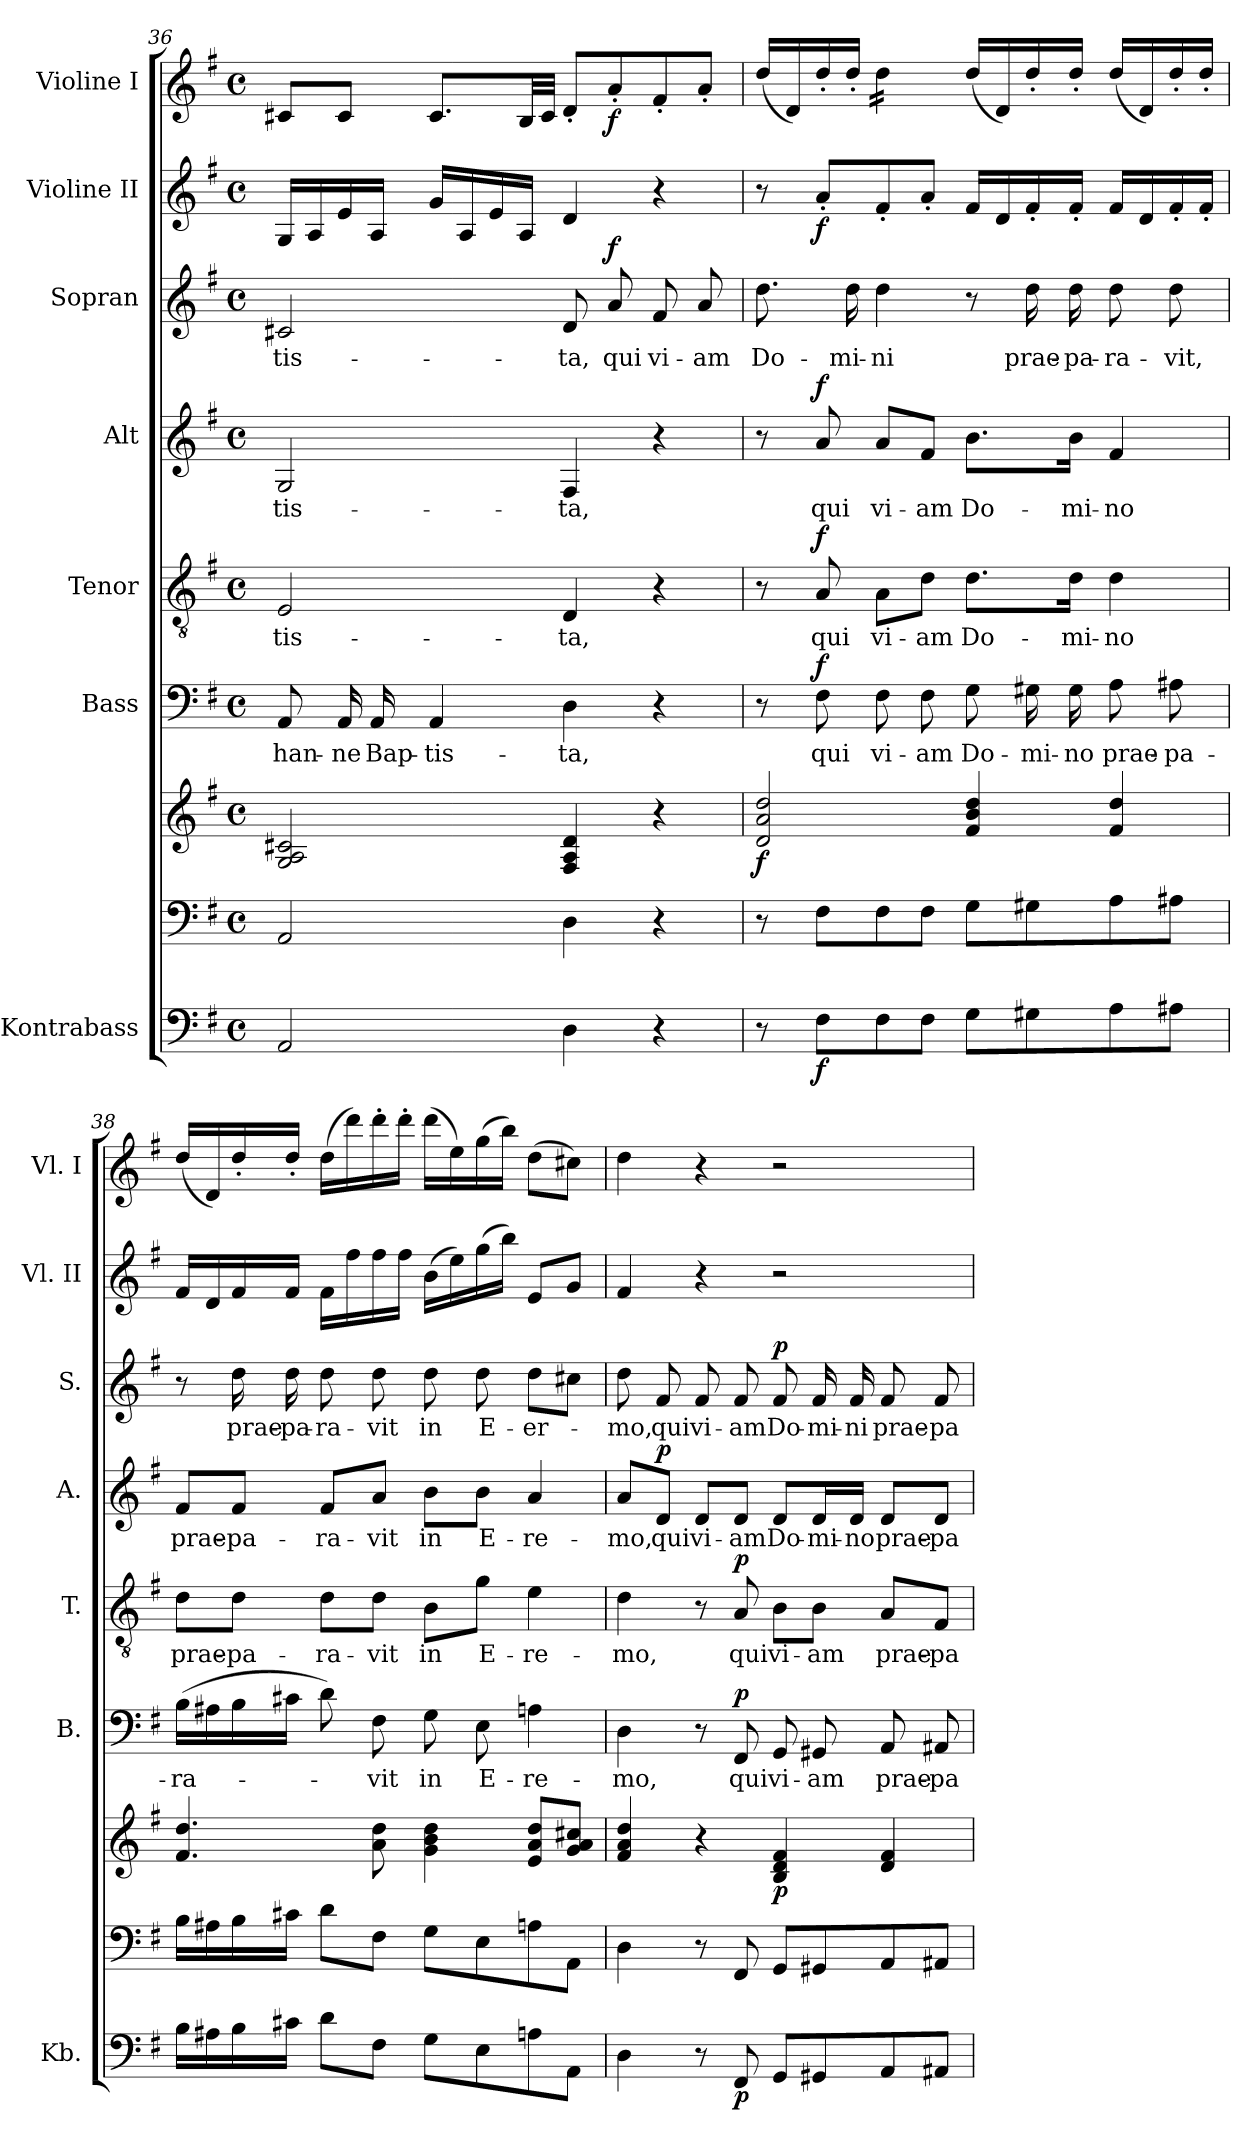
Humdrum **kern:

**kern	**dynam	**kern	**kern	**dynam	**kern	**text	**dynam	**kern	**text	**dynam	**kern	**text	**dynam	**kern	**text	**dynam	**kern	**dynam	**kern	**dynam
*part8	*part8	*part7	*part7	*part7	*part6	*part6	*part6	*part5	*part5	*part5	*part4	*part4	*part4	*part3	*part3	*part3	*part2	*part2	*part1	*part1
*staff9	*staff9	*staff8	*staff7	*staff7/8	*staff6	*staff6	*staff6	*staff5	*staff5	*staff5	*staff4	*staff4	*staff4	*staff3	*staff3	*staff3	*staff2	*staff2	*staff1	*staff1
*I"Kontrabass	*	*	*	*	*I"Bass	*	*	*I"Tenor	*	*	*I"Alt	*	*	*I"Sopran	*	*	*I"Violine II	*	*I"Violine I	*
*I'Kb.	*	*	*	*	*I'B.	*	*	*I'T.	*	*	*I'A.	*	*	*I'S.	*	*	*I'Vl. II	*	*I'Vl. I	*
!!LO:LB:g=z
*clefF4	*	*clefF4	*clefG2	*	*clefF4	*	*	*clefGv2	*	*	*clefG2	*	*	*clefG2	*	*	*clefG2	*	*clefG2	*
*ITrd7c12	*	*	*	*	*	*	*	*	*	*	*	*	*	*	*	*	*	*	*	*
*k[f#]	*	*k[f#]	*k[f#]	*	*k[f#]	*	*	*k[f#]	*	*	*k[f#]	*	*	*k[f#]	*	*	*k[f#]	*	*k[f#]	*
*G:	*	*G:	*G:	*	*G:	*	*	*G:	*	*	*G:	*	*	*G:	*	*	*G:	*	*G:	*
*M4/4	*	*M4/4	*M4/4	*	*M4/4	*	*	*M4/4	*	*	*M4/4	*	*	*M4/4	*	*	*M4/4	*	*M4/4	*
*met(c)	*	*met(c)	*met(c)	*	*met(c)	*	*	*met(c)	*	*	*met(c)	*	*	*met(c)	*	*	*met(c)	*	*met(c)	*
=36	=36	=36	=36	=36	=36	=36	=36	=36	=36	=36	=36	=36	=36	=36	=36	=36	=36	=36	=36	=36
!	!	!	!	!	!	!LO:LY:b	!	!	!LO:LY:b	!	!	!LO:LY:b	!	!	!LO:LY:b	!	!	!	!	!
2AAA/	.	2AA/	2G/ 2A/ 2c#X/	.	8AA/	-han-	.	2E/	-tis-	.	2G/	-tis-	.	2c#X/	-tis-	.	16G/LL	.	8c#X/L	.
.	.	.	.	.	.	.	.	.	.	.	.	.	.	.	.	.	16A/	.	.	.
!	!	!	!	!	!	!LO:LY:b	!	!	!	!	!	!	!	!	!	!	!	!	!	!
.	.	.	.	.	16AA/	-ne	.	.	.	.	.	.	.	.	.	.	16e/	.	8c#/J	.
!	!	!	!	!	!	!LO:LY:b	!	!	!	!	!	!	!	!	!	!	!	!	!	!
.	.	.	.	.	16AA/	Bap-	.	.	.	.	.	.	.	.	.	.	16A/JJ	.	.	.
!	!	!	!	!	!	!LO:LY:b	!	!	!	!	!	!	!	!	!	!	!	!	!	!
.	.	.	.	.	4AA/	-tis-	.	.	.	.	.	.	.	.	.	.	16g/LL	.	8.c#/L	.
.	.	.	.	.	.	.	.	.	.	.	.	.	.	.	.	.	16A/	.	.	.
.	.	.	.	.	.	.	.	.	.	.	.	.	.	.	.	.	16e/	.	.	.
.	.	.	.	.	.	.	.	.	.	.	.	.	.	.	.	.	16A/JJ	.	32B/LL	.
.	.	.	.	.	.	.	.	.	.	.	.	.	.	.	.	.	.	.	32c#/JJJ	.
!	!	!	!	!	!	!LO:LY:b	!	!	!LO:LY:b	!	!	!LO:LY:b	!	!	!LO:LY:b	!	!	!	!	!
4DD\	.	4D\	4F#/ 4A/ 4d/	.	4D\	-ta,	.	4D/	-ta,	.	4F#/	-ta,	.	8d/	-ta,	.	4d/	.	8d'</L	.
!	!	!	!	!	!	!	!	!	!	!	!	!	!	!	!LO:LY:b	!LO:DY:a	!	!	!	!LO:DY:b
.	.	.	.	.	.	.	.	.	.	.	.	.	.	8a/	qui	f	.	.	8a'</	f
!	!	!	!	!	!	!	!	!	!	!	!	!	!	!	!LO:LY:b	!	!	!	!	!
4r	.	4r	4r	.	4r	.	.	4r	.	.	4r	.	.	8f#/	vi-	.	4r	.	8f#'</	.
!	!	!	!	!	!	!	!	!	!	!	!	!	!	!	!LO:LY:b	!	!	!	!	!
.	.	.	.	.	.	.	.	.	.	.	.	.	.	8a/	-am	.	.	.	8a'</J	.
=37	=37	=37	=37	=37	=37	=37	=37	=37	=37	=37	=37	=37	=37	=37	=37	=37	=37	=37	=37	=37
!	!	!	!	!LO:DY:b	!	!	!	!	!	!	!	!	!	!	!LO:LY:b	!	!	!	!	!
8r	.	8r	2d/ 2a/ 2dd/	f	8r	.	.	8r	.	.	8r	.	.	8.dd\	Do-	.	8r	.	(<16dd/LL	.
.	.	.	.	.	.	.	.	.	.	.	.	.	.	.	.	.	.	.	16d/)	.
!	!LO:DY:b	!	!	!	!	!LO:LY:b	!LO:DY:a	!	!LO:LY:b	!LO:DY:a	!	!LO:LY:b	!LO:DY:a	!	!	!	!	!LO:DY:b	!	!
8FF#\L	f	8F#\L	.	.	8F#\	qui	f	8A/	qui	f	8a/	qui	f	.	.	.	8a'</L	f	16dd'</	.
!	!	!	!	!	!	!	!	!	!	!	!	!	!	!	!LO:LY:b	!	!	!	!	!
.	.	.	.	.	.	.	.	.	.	.	.	.	.	16dd\	-mi-	.	.	.	16dd'</JJ	.
!	!	!	!	!	!	!LO:LY:b	!	!	!LO:LY:b	!	!	!LO:LY:b	!	!	!LO:LY:b	!	!	!	!	!
*	*	*	*	*	*	*	*	*	*	*	*	*	*	*	*	*	*	*	*tremolo	*
8FF#\	.	8F#\	.	.	8F#\	vi-	.	8A\L	vi-	.	8a/L	vi-	.	4dd\	-ni	.	8f#'</	.	16dd\LL	.
.	.	.	.	.	.	.	.	.	.	.	.	.	.	.	.	.	.	.	16dd\	.
!	!	!	!	!	!	!LO:LY:b	!	!	!LO:LY:b	!	!	!LO:LY:b	!	!	!	!	!	!	!	!
8FF#\J	.	8F#\J	.	.	8F#\	-am	.	8d\J	-am	.	8f#/J	-am	.	.	.	.	8a'</J	.	16dd\	.
.	.	.	.	.	.	.	.	.	.	.	.	.	.	.	.	.	.	.	16dd\JJ	.
*	*	*	*	*	*	*	*	*	*	*	*	*	*	*	*	*	*	*	*Xtremolo	*
!	!	!	!	!	!	!LO:LY:b	!	!	!LO:LY:b	!	!	!LO:LY:b	!	!	!	!	!	!	!	!
8GG\L	.	8G\L	4f#/ 4b/ 4dd/	.	8G\	Do-	.	8.d\L	Do-	.	8.b\L	Do-	.	8r	.	.	16f#/LL	.	(<16dd/LL	.
.	.	.	.	.	.	.	.	.	.	.	.	.	.	.	.	.	16d/	.	16d/)	.
!	!	!	!	!	!	!LO:LY:b	!	!	!	!	!	!	!	!	!LO:LY:b	!	!	!	!	!
8GG#X\	.	8G#X\	.	.	16G#X\	-mi-	.	.	.	.	.	.	.	16dd\	prae-	.	16f#'</	.	16dd'</	.
!	!	!	!	!	!	!LO:LY:b	!	!	!LO:LY:b	!	!	!LO:LY:b	!	!	!LO:LY:b	!	!	!	!	!
.	.	.	.	.	16G#\	-no	.	16d\Jk	-mi-	.	16b\Jk	-mi-	.	16dd\	-pa-	.	16f#'</JJ	.	16dd'</JJ	.
!	!	!	!	!	!	!LO:LY:b	!	!	!LO:LY:b	!	!	!LO:LY:b	!	!	!LO:LY:b	!	!	!	!	!
8AA\	.	8A\	4f#/ 4dd/	.	8A\	prae-	.	4d\	-no	.	4f#/	-no	.	8dd\	-ra-	.	16f#/LL	.	(<16dd/LL	.
.	.	.	.	.	.	.	.	.	.	.	.	.	.	.	.	.	16d/	.	16d/)	.
!	!	!	!	!	!	!LO:LY:b	!	!	!	!	!	!	!	!	!LO:LY:b	!	!	!	!	!
8AA#X\J	.	8A#X\J	.	.	8A#X\	-pa-	.	.	.	.	.	.	.	8dd\	-vit,	.	16f#'</	.	16dd'</	.
.	.	.	.	.	.	.	.	.	.	.	.	.	.	.	.	.	16f#'</JJ	.	16dd'</JJ	.
=38	=38	=38	=38	=38	=38	=38	=38	=38	=38	=38	=38	=38	=38	=38	=38	=38	=38	=38	=38	=38
!	!	!	!	!	!	!LO:LY:b	!	!	!LO:LY:b	!	!	!LO:LY:b	!	!	!	!	!	!	!	!
16BB\LL	.	16B\LL	4.f#/ 4.dd/	.	(>16B\LL	-ra-	.	8d\L	prae-	.	8f#/L	prae-	.	8r	.	.	16f#/LL	.	(<16dd/LL	.
16AA#X\	.	16A#X\	.	.	16A#X\	.	.	.	.	.	.	.	.	.	.	.	16d/	.	16d/)	.
!	!	!	!	!	!	!	!	!	!LO:LY:b	!	!	!LO:LY:b	!	!	!LO:LY:b	!	!	!	!	!
16BB\	.	16B\	.	.	16B\	.	.	8d\J	-pa-	.	8f#/J	-pa-	.	16dd\	prae-	.	16f#/	.	16dd'</	.
!	!	!	!	!	!	!	!	!	!	!	!	!	!	!	!LO:LY:b	!	!	!	!	!
16C#X\JJ	.	16c#X\JJ	.	.	16c#X\JJ	.	.	.	.	.	.	.	.	16dd\	-pa-	.	16f#/JJ	.	16dd'</JJ	.
!	!	!	!	!	!	!	!	!	!LO:LY:b	!	!	!LO:LY:b	!	!	!LO:LY:b	!	!	!	!	!
8D\L	.	8d\L	.	.	8d\)	.	.	8d\L	-ra-	.	8f#/L	-ra-	.	8dd\	-ra-	.	16f#\LL	.	(>16dd\LL	.
.	.	.	.	.	.	.	.	.	.	.	.	.	.	.	.	.	16ff#\	.	16ddd\)	.
!	!	!	!	!	!	!LO:LY:b	!	!	!LO:LY:b	!	!	!LO:LY:b	!	!	!LO:LY:b	!	!	!	!	!
8FF#\J	.	8F#\J	8a\ 8dd\	.	8F#\	-vit	.	8d\J	-vit	.	8a/J	-vit	.	8dd\	-vit	.	16ff#\	.	16ddd'>\	.
.	.	.	.	.	.	.	.	.	.	.	.	.	.	.	.	.	16ff#\JJ	.	16ddd'>\JJ	.
!	!	!	!	!	!	!LO:LY:b	!	!	!LO:LY:b	!	!	!LO:LY:b	!	!	!LO:LY:b	!	!	!	!	!
8GG\L	.	8G\L	4g\ 4b\ 4dd\	.	8G\	in	.	8B\L	in	.	8b\L	in	.	8dd\	in	.	(>16b\LL	.	(>16ddd\LL	.
.	.	.	.	.	.	.	.	.	.	.	.	.	.	.	.	.	16ee\)	.	16ee\)	.
!	!	!	!	!	!	!LO:LY:b	!	!	!LO:LY:b	!	!	!LO:LY:b	!	!	!LO:LY:b	!	!	!	!	!
8EE\	.	8E\	.	.	8E\	E-	.	8g\J	E-	.	8b\J	E-	.	8dd\	E-	.	(>16gg\	.	(>16gg\	.
.	.	.	.	.	.	.	.	.	.	.	.	.	.	.	.	.	16bb\JJ)	.	16bb\JJ)	.
!	!	!	!	!	!	!LO:LY:b	!	!	!LO:LY:b	!	!	!LO:LY:b	!	!	!LO:LY:b	!	!	!	!	!
8AAn\	.	8An\	8e/ 8a/ 8dd/L	.	4An\	-re-	.	4e\	-re-	.	4a/	-re-	.	8dd\L	-er-	.	8e/L	.	(>8dd\L	.
8AAA\J	.	8AA\J	8g/ 8a/ 8cc#X/J	.	.	.	.	.	.	.	.	.	.	8cc#X\J	.	.	8g/J	.	8cc#X\J)	.
=39	=39	=39	=39	=39	=39	=39	=39	=39	=39	=39	=39	=39	=39	=39	=39	=39	=39	=39	=39	=39
!	!	!	!	!	!	!LO:LY:b	!	!	!LO:LY:b	!	!	!LO:LY:b	!	!	!LO:LY:b	!	!	!	!	!
4DD\	.	4D\	4f#/ 4a/ 4dd/	.	4D\	-mo,	.	4d\	-mo,	.	8a/L	-mo,	.	8dd\	-mo,	.	4f#/	.	4dd\	.
!	!	!	!	!	!	!	!	!	!	!	!	!LO:LY:b	!LO:DY:a	!	!LO:LY:b	!	!	!	!	!
.	.	.	.	.	.	.	.	.	.	.	8d/J	qui	p	8f#/	qui	.	.	.	.	.
!	!	!	!	!	!	!	!	!	!	!	!	!LO:LY:b	!	!	!LO:LY:b	!	!	!	!	!
8r	.	8r	4r	.	8r	.	.	8r	.	.	8d/L	vi-	.	8f#/	vi-	.	4r	.	4r	.
!	!LO:DY:b	!	!	!	!	!LO:LY:b	!LO:DY:a	!	!LO:LY:b	!LO:DY:a	!	!LO:LY:b	!	!	!LO:LY:b	!	!	!	!	!
8FFF#/	p	8FF#/	.	.	8FF#/	qui	p	8A/	qui	p	8d/J	-am	.	8f#/	-am	.	.	.	.	.
!	!	!	!	!LO:DY:b	!	!LO:LY:b	!	!	!LO:LY:b	!	!	!LO:LY:b	!	!	!LO:LY:b	!LO:DY:a	!	!	!	!
8GGG/L	.	8GG/L	4B/ 4d/ 4f#/	p	8GG/	vi-	.	8B\L	vi-	.	8d/L	Do-	.	8f#/	Do-	p	2r	.	2r	.
!	!	!	!	!	!	!LO:LY:b	!	!	!LO:LY:b	!	!	!LO:LY:b	!	!	!LO:LY:b	!	!	!	!	!
8GGG#X/	.	8GG#X/	.	.	8GG#X/	-am	.	8B\J	-am	.	16d/L	-mi-	.	16f#/	-mi-	.	.	.	.	.
!	!	!	!	!	!	!	!	!	!	!	!	!LO:LY:b	!	!	!LO:LY:b	!	!	!	!	!
.	.	.	.	.	.	.	.	.	.	.	16d/JJ	-no	.	16f#/	-ni	.	.	.	.	.
!	!	!	!	!	!	!LO:LY:b	!	!	!LO:LY:b	!	!	!LO:LY:b	!	!	!LO:LY:b	!	!	!	!	!
8AAA/	.	8AA/	4d/ 4f#/	.	8AA/	prae-	.	8A/L	prae-	.	8d/L	prae-	.	8f#/	prae-	.	.	.	.	.
!	!	!	!	!	!	!LO:LY:b	!	!	!LO:LY:b	!	!	!LO:LY:b	!	!	!LO:LY:b	!	!	!	!	!
8AAA#X/J	.	8AA#X/J	.	.	8AA#X/	-pa-	.	8F#/J	-pa-	.	8d/J	-pa-	.	8f#/	-pa-	.	.	.	.	.
=	=	=	=	=	=	=	=	=	=	=	=	=	=	=	=	=	=	=	=	=
*-	*-	*-	*-	*-	*-	*-	*-	*-	*-	*-	*-	*-	*-	*-	*-	*-	*-	*-	*-	*-
